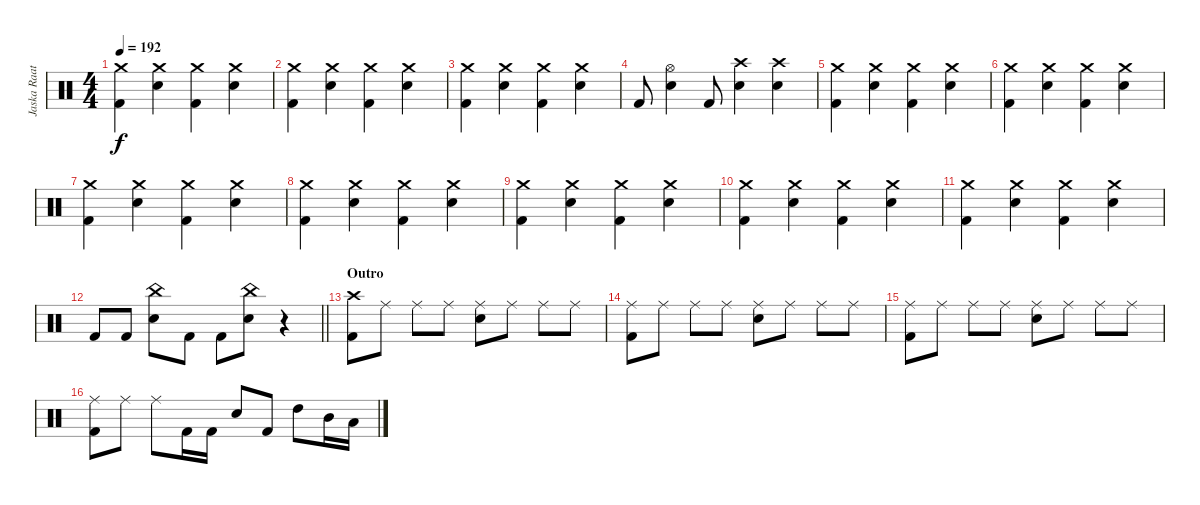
\track ("Jaska Raatikainen" "Jaska Raat") {instrument percussion}
\staff {score}
\articulation defaults
\ts (4 4)
\tempo 192
\clef neutral
\ks c
("Crash medium (hit)" "Kick (hit) 2").4{dy f} ("Crash medium (hit)" "Electric Snare (hit)").4 ("Crash medium (hit)" "Kick (hit) 2").4 ("Crash medium (hit)" "Electric Snare (hit)").4 |
("Crash medium (hit)" "Kick (hit) 2").4 ("Crash medium (hit)" "Electric Snare (hit)").4 ("Crash medium (hit)" "Kick (hit) 2").4 ("Crash medium (hit)" "Electric Snare (hit)").4 |
("Crash medium (hit)" "Kick (hit) 2").4 ("Crash medium (hit)" "Electric Snare (hit)").4 ("Crash medium (hit)" "Kick (hit) 2").4 ("Crash medium (hit)" "Electric Snare (hit)").4 |
"Kick (hit) 2".8 ("Hi-Hat (open)" "Electric Snare (hit)").4 "Kick (hit) 2".8 ("Crash high (hit)" "Electric Snare (hit)").4 ("Crash high (hit)" "Electric Snare (hit)").4 |
("Crash medium (hit)" "Kick (hit) 2").4 ("Crash medium (hit)" "Electric Snare (hit)").4 ("Crash medium (hit)" "Kick (hit) 2").4 ("Crash medium (hit)" "Electric Snare (hit)").4 |
("Crash medium (hit)" "Kick (hit) 2").4 ("Crash medium (hit)" "Electric Snare (hit)").4 ("Crash medium (hit)" "Kick (hit) 2").4 ("Crash medium (hit)" "Electric Snare (hit)").4 |
("Crash medium (hit)" "Kick (hit) 2").4 ("Crash medium (hit)" "Electric Snare (hit)").4 ("Crash medium (hit)" "Kick (hit) 2").4 ("Crash medium (hit)" "Electric Snare (hit)").4 |
("Crash medium (hit)" "Kick (hit) 2").4 ("Crash medium (hit)" "Electric Snare (hit)").4 ("Crash medium (hit)" "Kick (hit) 2").4 ("Crash medium (hit)" "Electric Snare (hit)").4 |
("Crash medium (hit)" "Kick (hit) 2").4 ("Crash medium (hit)" "Electric Snare (hit)").4 ("Crash medium (hit)" "Kick (hit) 2").4 ("Crash medium (hit)" "Electric Snare (hit)").4 |
("Crash medium (hit)" "Kick (hit) 2").4 ("Crash medium (hit)" "Electric Snare (hit)").4 ("Crash medium (hit)" "Kick (hit) 2").4 ("Crash medium (hit)" "Electric Snare (hit)").4 |
("Crash medium (hit)" "Kick (hit) 2").4 ("Crash medium (hit)" "Electric Snare (hit)").4 ("Crash medium (hit)" "Kick (hit) 2").4 ("Crash medium (hit)" "Electric Snare (hit)").4 |
\barLineRight lightlight "Kick (hit) 2".8 "Kick (hit) 2".8
("China (hit)" "Electric Snare (hit)").8 "Kick (hit) 2".8 "Kick (hit) 2".8 ("China (hit)" "Electric Snare (hit)").8 r.4 |
\section ("" "Outro")
("Crash high (hit)" "Kick (hit) 2").8 "Ride (middle)".8 "Ride (middle)".8 "Ride (middle)".8 ("Ride (middle)" "Electric Snare (hit)").8 "Ride (middle)".8 "Ride (middle)".8 "Ride (middle)".8 |
("Ride (middle)" "Kick (hit) 2").8 "Ride (middle)".8 "Ride (middle)".8 "Ride (middle)".8 ("Ride (middle)" "Electric Snare (hit)").8 "Ride (middle)".8 "Ride (middle)".8 "Ride (middle)".8 |
("Ride (middle)" "Kick (hit) 2").8 "Ride (middle)".8 "Ride (middle)".8 "Ride (middle)".8 ("Ride (middle)" "Electric Snare (hit)").8 "Ride (middle)".8 "Ride (middle)".8 "Ride (middle)".8 |
("Ride (middle)" "Kick (hit) 2").8 "Ride (middle)".8 "Ride (middle)".8 "Kick (hit) 2".16 "Kick (hit) 2".16 "Electric Snare (hit)".8 "Kick (hit) 2".8 "High Tom (hit)".8 "Mid Tom (hit)".16 "Low Tom (hit)".16
